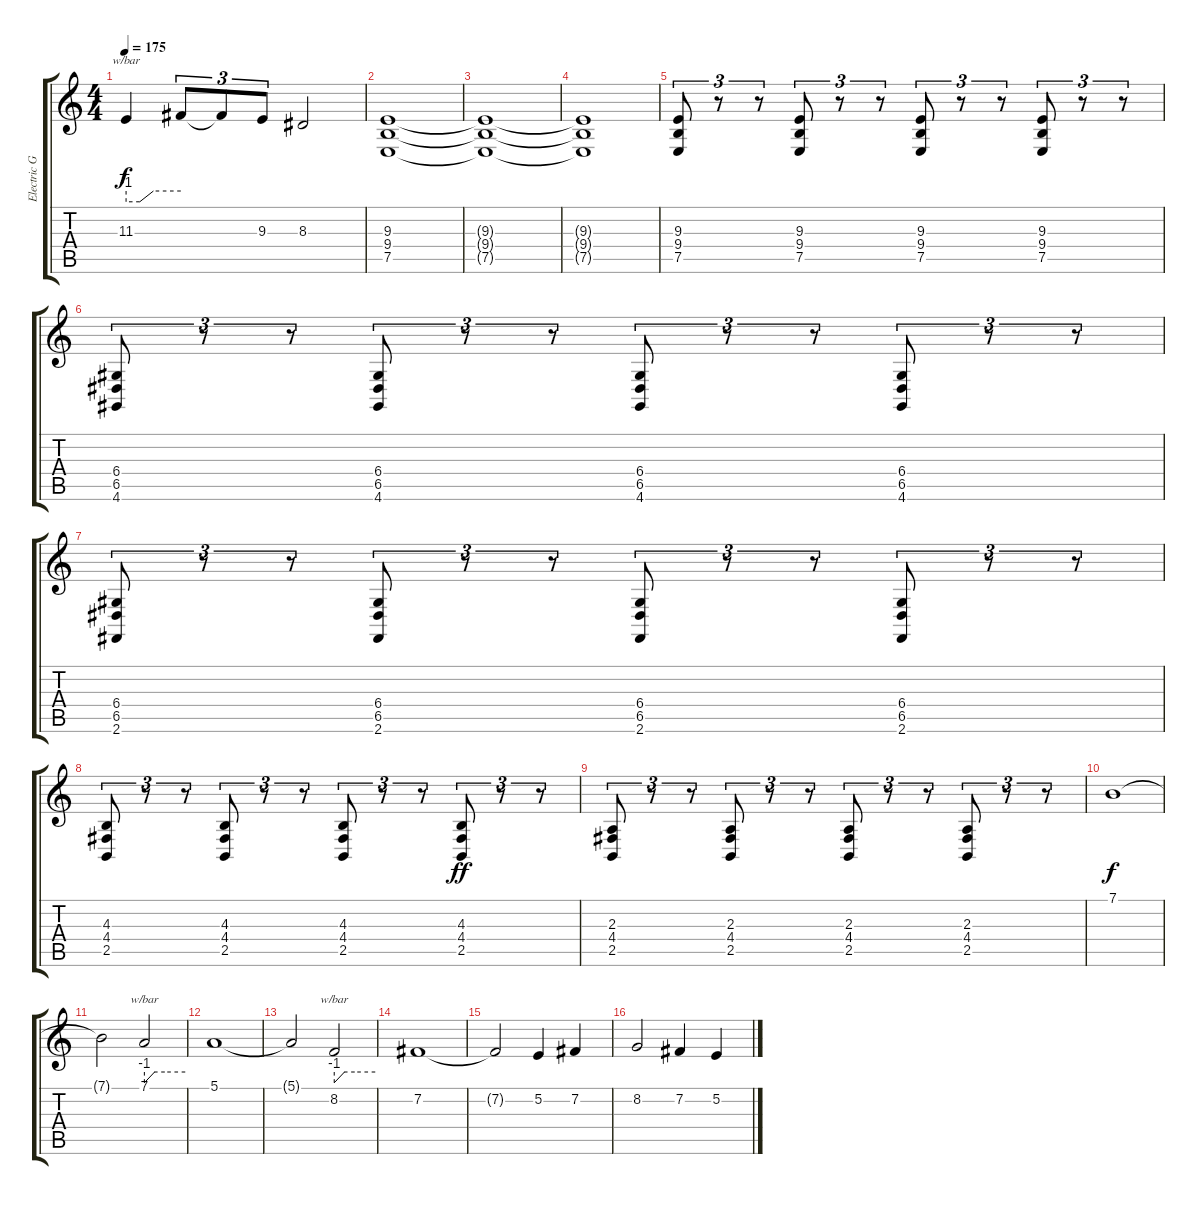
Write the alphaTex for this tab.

\track ("Electric Guitar" "Electric G") {instrument lead8bassandlead}
\staff {score tabs}
\tuning (E4 B3 G3 D3 A2 E2) {hide}
\ts (4 4)
\tempo 175
\clef g2
\ks c
11.3.4{tbe (custom default 0 -4 15 -4 30 0 60 0) dy f} 11.3{t}.8{tu (3 2)} 11.3{t}.8{tu (3 2)} 9.3.8{tu (3 2)} 8.3.2 |
(9.3 9.4 7.5).1 |
(9.3{t} 9.4{t} 7.5{t}).1 |
(9.3{t} 9.4{t} 7.5{t}).1 |
(9.3 9.4 7.5).8{tu (3 2)} r.8{tu (3 2)} r.8{tu (3 2)} (9.3 9.4 7.5).8{tu (3 2)} r.8{tu (3 2)} r.8{tu (3 2)} (9.3 9.4 7.5).8{tu (3 2)} r.8{tu (3 2)} r.8{tu (3 2)} (9.3 9.4 7.5).8{tu (3 2)} r.8{tu (3 2)} r.8{tu (3 2)} |
(6.4 6.5 4.6).8{tu (3 2)} r.8{tu (3 2)} r.8{tu (3 2)} (6.4 6.5 4.6).8{tu (3 2)} r.8{tu (3 2)} r.8{tu (3 2)} (6.4 6.5 4.6).8{tu (3 2)} r.8{tu (3 2)} r.8{tu (3 2)} (6.4 6.5 4.6).8{tu (3 2)} r.8{tu (3 2)} r.8{tu (3 2)} |
(6.4 6.5 2.6).8{tu (3 2)} r.8{tu (3 2)} r.8{tu (3 2)} (6.4 6.5 2.6).8{tu (3 2)} r.8{tu (3 2)} r.8{tu (3 2)} (6.4 6.5 2.6).8{tu (3 2)} r.8{tu (3 2)} r.8{tu (3 2)} (6.4 6.5 2.6).8{tu (3 2)} r.8{tu (3 2)} r.8{tu (3 2)} |
(4.3 4.4 2.5).8{tu (3 2)} r.8{tu (3 2)} r.8{tu (3 2)} (4.3 4.4 2.5).8{tu (3 2)} r.8{tu (3 2)} r.8{tu (3 2)} (4.3 4.4 2.5).8{tu (3 2)} r.8{tu (3 2)} r.8{tu (3 2)} (4.3 4.4 2.5).8{tu (3 2) dy ff} r.8{tu (3 2)} r.8{tu (3 2)} |
(2.3 4.4 2.5).8{tu (3 2)} r.8{tu (3 2)} r.8{tu (3 2)} (2.3 4.4 2.5).8{tu (3 2)} r.8{tu (3 2)} r.8{tu (3 2)} (2.3 4.4 2.5).8{tu (3 2)} r.8{tu (3 2)} r.8{tu (3 2)} (2.3 4.4 2.5).8{tu (3 2)} r.8{tu (3 2)} r.8{tu (3 2)} |
7.1.1{dy f} |
7.1{t}.2 7.1.2{tbe (custom default 0 -4 15 0 30 0 60 0)} |
5.1.1 |
5.1{t}.2 8.2.2{tbe (custom default 0 -4 15 0 30 0 60 0)} |
7.2.1 |
7.2{t}.2 5.2.4 7.2.4 |
8.2.2 7.2.4 5.2.4
